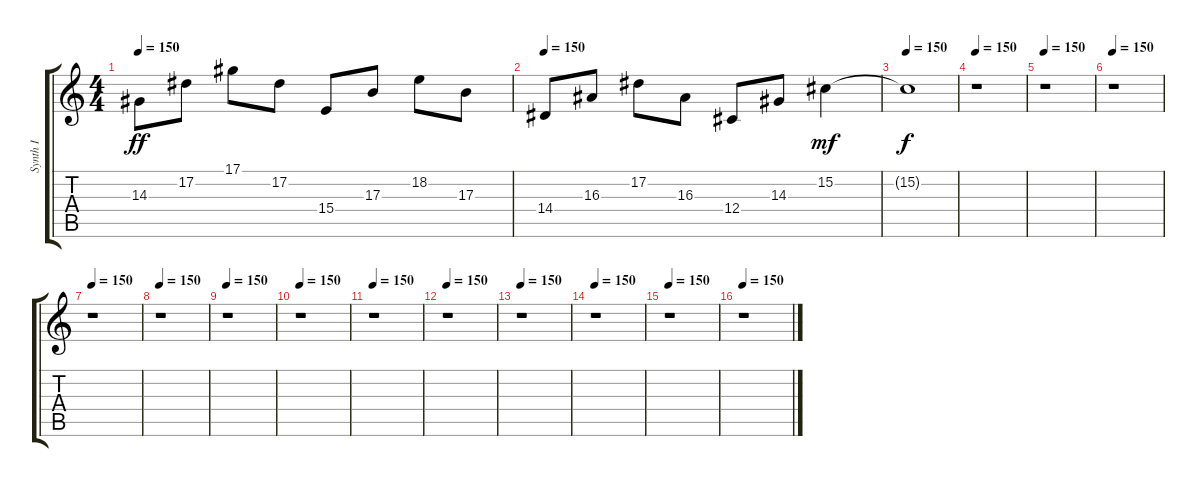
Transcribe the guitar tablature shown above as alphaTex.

\track ("Synth I" "Synth I") {instrument stringensemble1}
\staff {score tabs}
\tuning (Eb4 Bb3 Gb3 Db3 Ab2 Eb2) {hide}
\ts (4 4)
\tempo 150
\clef g2
\ks c
14.3.8{dy ff} 17.2.8 17.1.8 17.2.8 15.4.8 17.3.8 18.2.8 17.3.8 |
\tempo 150
14.4.8 16.3.8 17.2.8 16.3.8 12.4.8 14.3.8 15.2.4{dy mf} |
\tempo 150
15.2{t}.1{dy f} |
\tempo 150
r.1 |
\tempo 150
r.1 |
\tempo 150
r.1 |
\tempo 150
r.1 |
\tempo 150
r.1 |
\tempo 150
r.1 |
\tempo 150
r.1 |
\tempo 150
r.1 |
\tempo 150
r.1 |
\tempo 150
r.1 |
\tempo 150
r.1 |
\tempo 150
r.1 |
\tempo 150
r.1
